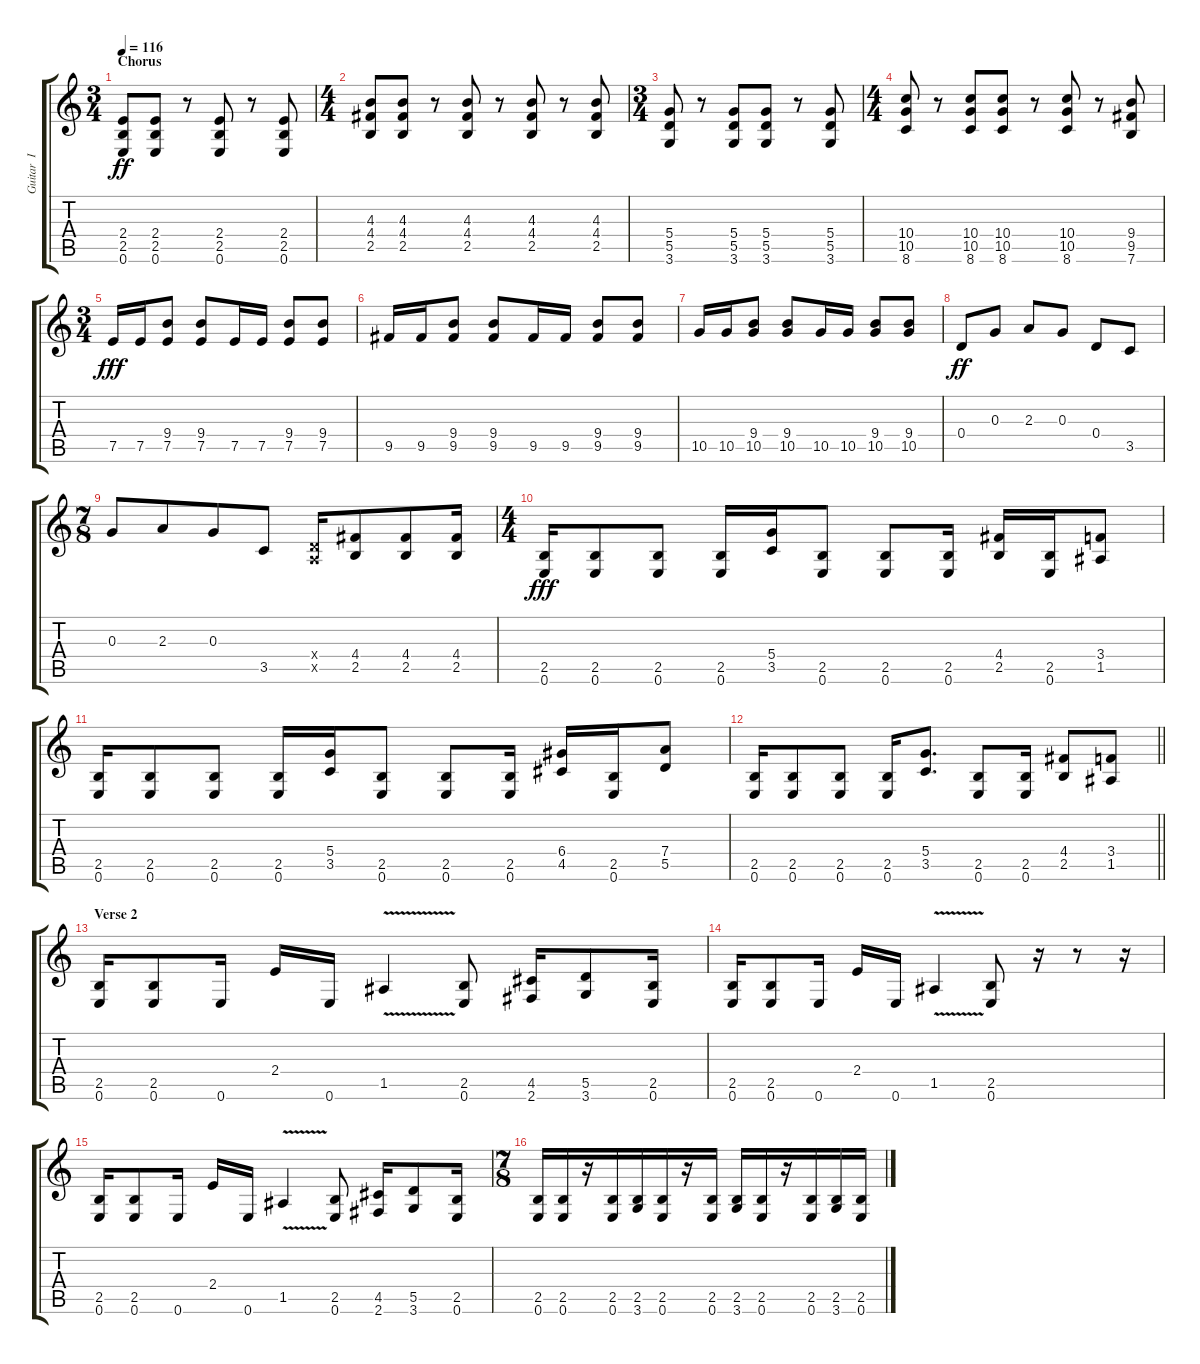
\track ("Guitar  I" "Guitar  I") {instrument distortionguitar}
\staff {score tabs}
\tuning (E4 B3 G3 D3 A2 E2) {hide}
\ts (3 4)
\section ("" "Chorus")
\tempo 116
\clef g2
\ks c
(2.4 2.5 0.6).8{dy ff} (2.4 2.5 0.6).8 r.8 (2.4 2.5 0.6).8 r.8 (2.4 2.5 0.6).8 |
\ts (4 4)
(4.3 4.4 2.5).8 (4.3 4.4 2.5).8 r.8 (4.3 4.4 2.5).8 r.8 (4.3 4.4 2.5).8 r.8 (4.3 4.4 2.5).8 |
\ts (3 4)
(5.4 5.5 3.6).8 r.8 (5.4 5.5 3.6).8 (5.4 5.5 3.6).8 r.8 (5.4 5.5 3.6).8 |
\ts (4 4)
(10.4 10.5 8.6).8 r.8 (10.4 10.5 8.6).8 (10.4 10.5 8.6).8 r.8 (10.4 10.5 8.6).8 r.8 (9.4 9.5 7.6).8 |
\ts (3 4)
7.5.16{dy fff} 7.5.16 (9.4 7.5).8 (9.4 7.5).8 7.5.16 7.5.16 (9.4 7.5).8 (9.4 7.5).8 |
9.5.16 9.5.16 (9.4 9.5).8 (9.4 9.5).8 9.5.16 9.5.16 (9.4 9.5).8 (9.4 9.5).8 |
10.5.16 10.5.16 (9.4 10.5).8 (9.4 10.5).8 10.5.16 10.5.16 (9.4 10.5).8 (9.4 10.5).8 |
0.4.8{dy ff} 0.3.8 2.3.8 0.3.8 0.4.8 3.5.8 |
\ts (7 8)
0.3.8 2.3.8 0.3.8 3.5.8 (0.4{x} 0.5{x}).16 (4.4 2.5).8 (4.4 2.5).8 (4.4 2.5).16 |
\ts (4 4)
(2.5 0.6).16{dy fff} (2.5 0.6).8 (2.5 0.6).8 (2.5 0.6).16 (5.4 3.5).16 (2.5 0.6).8 (2.5 0.6).8 (2.5 0.6).16 (4.4 2.5).16 (2.5 0.6).16 (3.4 1.5).8 |
(2.5 0.6).16 (2.5 0.6).8 (2.5 0.6).8 (2.5 0.6).16 (5.4 3.5).16 (2.5 0.6).8 (2.5 0.6).8 (2.5 0.6).16 (6.4 4.5).16 (2.5 0.6).16 (7.4 5.5).8 |
\barLineRight lightlight
(2.5 0.6).16 (2.5 0.6).8 (2.5 0.6).8 (2.5 0.6).16 (5.4 3.5).8{d} (2.5 0.6).8 (2.5 0.6).16 (4.4 2.5).8 (3.4 1.5).8 |
\section ("" "Verse 2")
(2.5 0.6).16 (2.5 0.6).8 0.6.16 2.4.16 0.6.16 1.5{v}.4 (2.5 0.6).8 (4.5 2.6).16 (5.5 3.6).8 (2.5 0.6).16 |
(2.5 0.6).16 (2.5 0.6).8 0.6.16 2.4.16 0.6.16 1.5{v}.4 (2.5 0.6).8 r.16 r.8 r.16 |
(2.5 0.6).16 (2.5 0.6).8 0.6.16 2.4.16 0.6.16 1.5{v}.4 (2.5 0.6).8 (4.5 2.6).16 (5.5 3.6).8 (2.5 0.6).16 |
\ts (7 8)
(2.5 0.6).16 (2.5 0.6).16 r.16 (2.5 0.6).16 (2.5 3.6).16 (2.5 0.6).16 r.16 (2.5 0.6).16 (2.5 3.6).16 (2.5 0.6).16 r.16 (2.5 0.6).16 (2.5 3.6).16 (2.5 0.6).16
